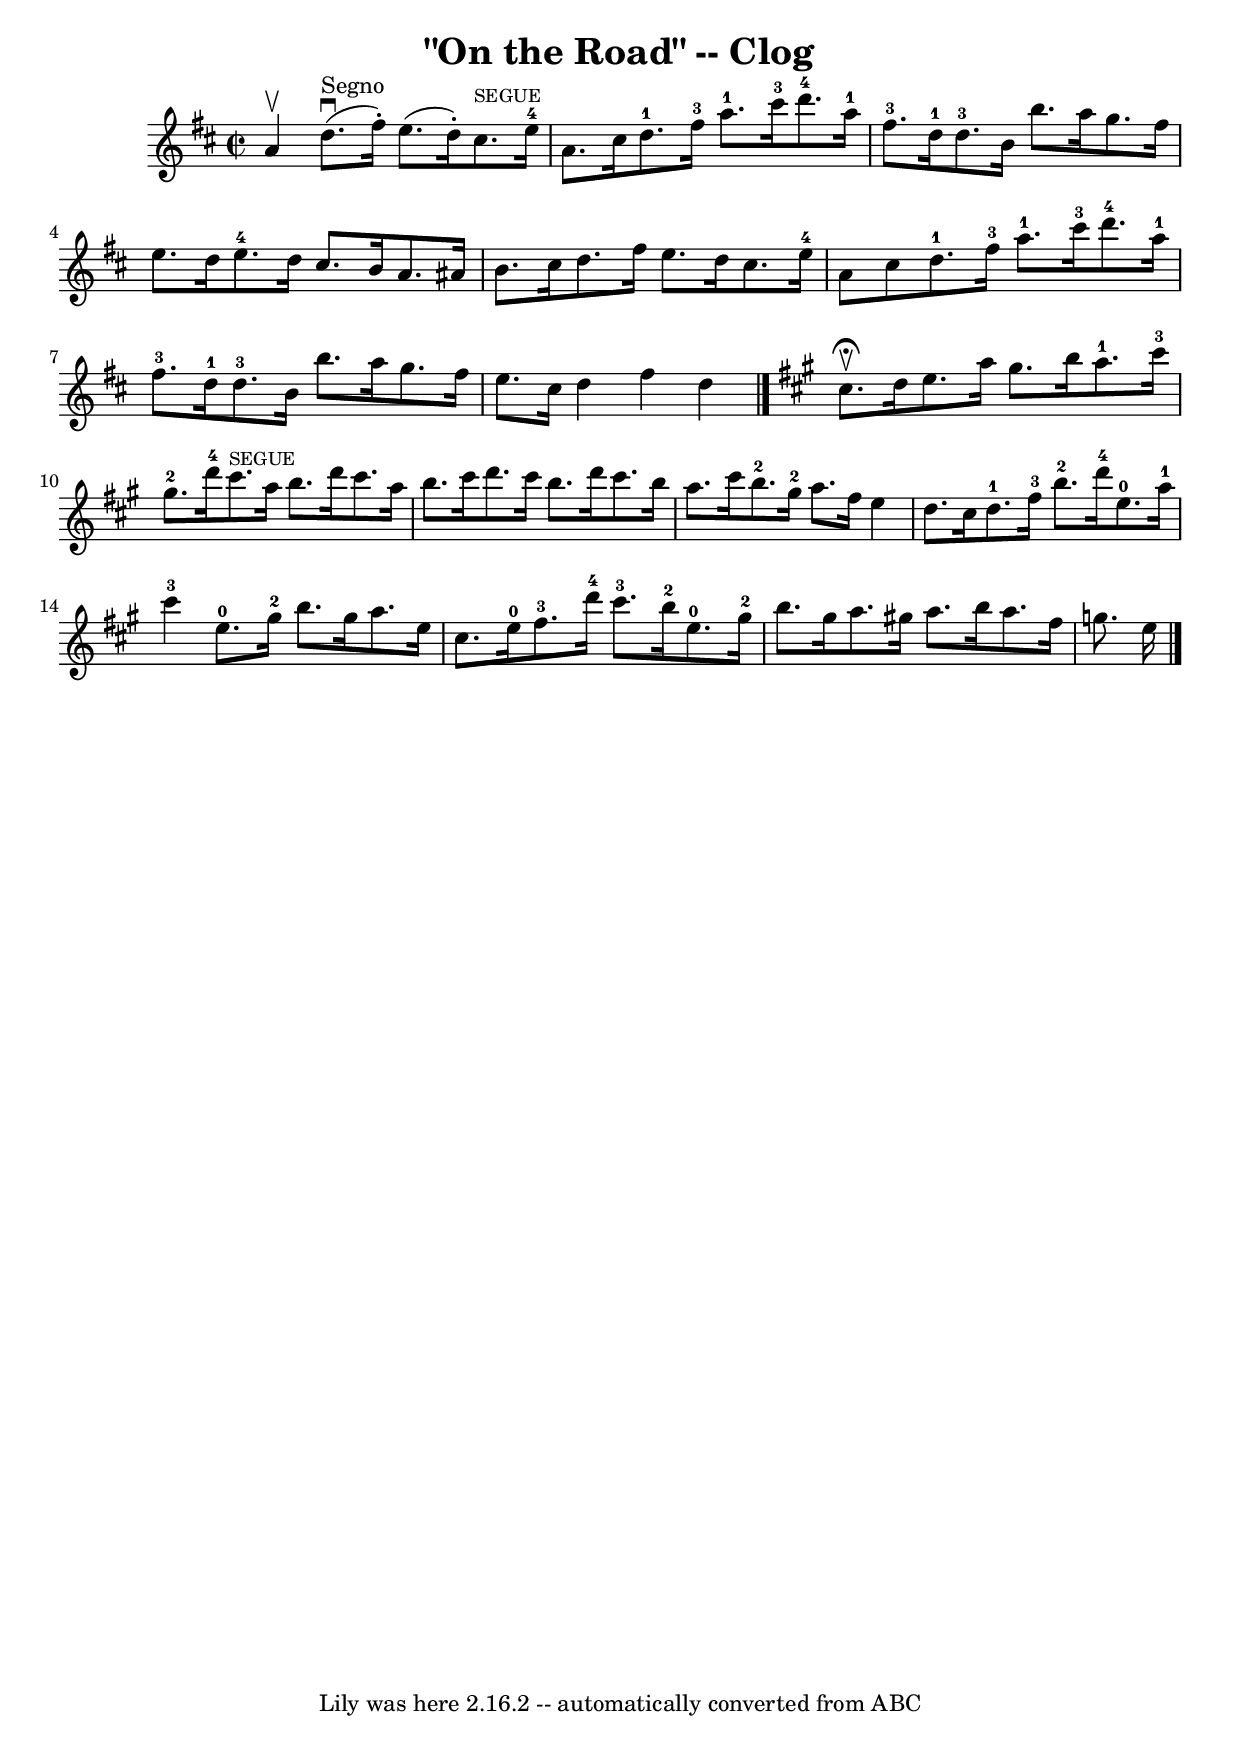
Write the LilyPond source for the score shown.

\version "2.16.2"
\include "Mammoth.ily"
\header {
  %% book = "Ryan's Mammoth Collection"
  crossRefNumber = "1"
  footnotes = "\\\\154 916"
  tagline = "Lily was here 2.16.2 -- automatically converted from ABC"
  title = "\"On the Road\" -- Clog"

}
voicedefault =  {


  \override Staff.TimeSignature #'style = #'C
  \time 2/2 
  \key d \major
  a'4^\upbow   |
  d''8.^"Segno"^\downbow(
  fis''16-.) e''8. (d''16-.) cis''8.^\segue e''16-4 a'8. 
  cis''16    |
  d''8.-1 fis''16-3 a''8.-1 cis'''16-3 d'''8.-4 a''16-1 fis''8.-3 d''16-1   |
  
  d''8.-3 b'16 b''8. a''16 g''8. fis''16 e''8. d''16    
  |
  e''8.-4 d''16 cis''8. b'16 a'8. ais'16 b'8.    
  cis''16    |
  d''8. fis''16 e''8. d''16 cis''8. e''16-4 a'8 cis''8    |
  d''8.-1 fis''16-3 a''8.-1   
  cis'''16-3 d'''8.-4 a''16-1 fis''8.-3 d''16-1   
  |
  d''8.-3 b'16 b''8. a''16 g''8. fis''16 e''8. 
  cis''16    |
  d''4 fis''4 d''4    \bar "|."   
  \key a \major
  
  cis''8.^\fermata^\upbow() d''16  |
  e''8. a''16 gis''8.    
  b''16 a''8.-1 cis'''16-3 gis''8.-2 d'''16-4   |
  
  cis'''8.^\segue a''16 b''8. d'''16 cis'''8. a''16 b''8.    
  cis'''16    |
  d'''8. cis'''16 b''8. d'''16 cis'''8.    
  b''16 a''8. cis'''16    |
  b''8.-2 gis''16-2 a''8.    
  fis''16 e''4 d''8. cis''16    |
  d''8.-1 fis''16-3 
  b''8.-2 d'''16-4 e''8.-0 a''16-1 cis'''4-3   
  |
  e''8.-0 gis''16-2 b''8. gis''16 a''8. e''16    
  cis''8. e''16-0   |
  fis''8.-3 d'''16-4 cis'''8.-3 b''16-2 e''8.-0 gis''16-2 b''8. gis''16    |
  
  a''8. gis''!16 a''8. b''16 a''8. fis''16 g''8. e''16    
  \bar "|."   

}

\score{
  <<

    \context Staff="default"
    {
      \voicedefault 
      
    }

  >>
  \layout {
    
  }
  \midi {
  }

}
